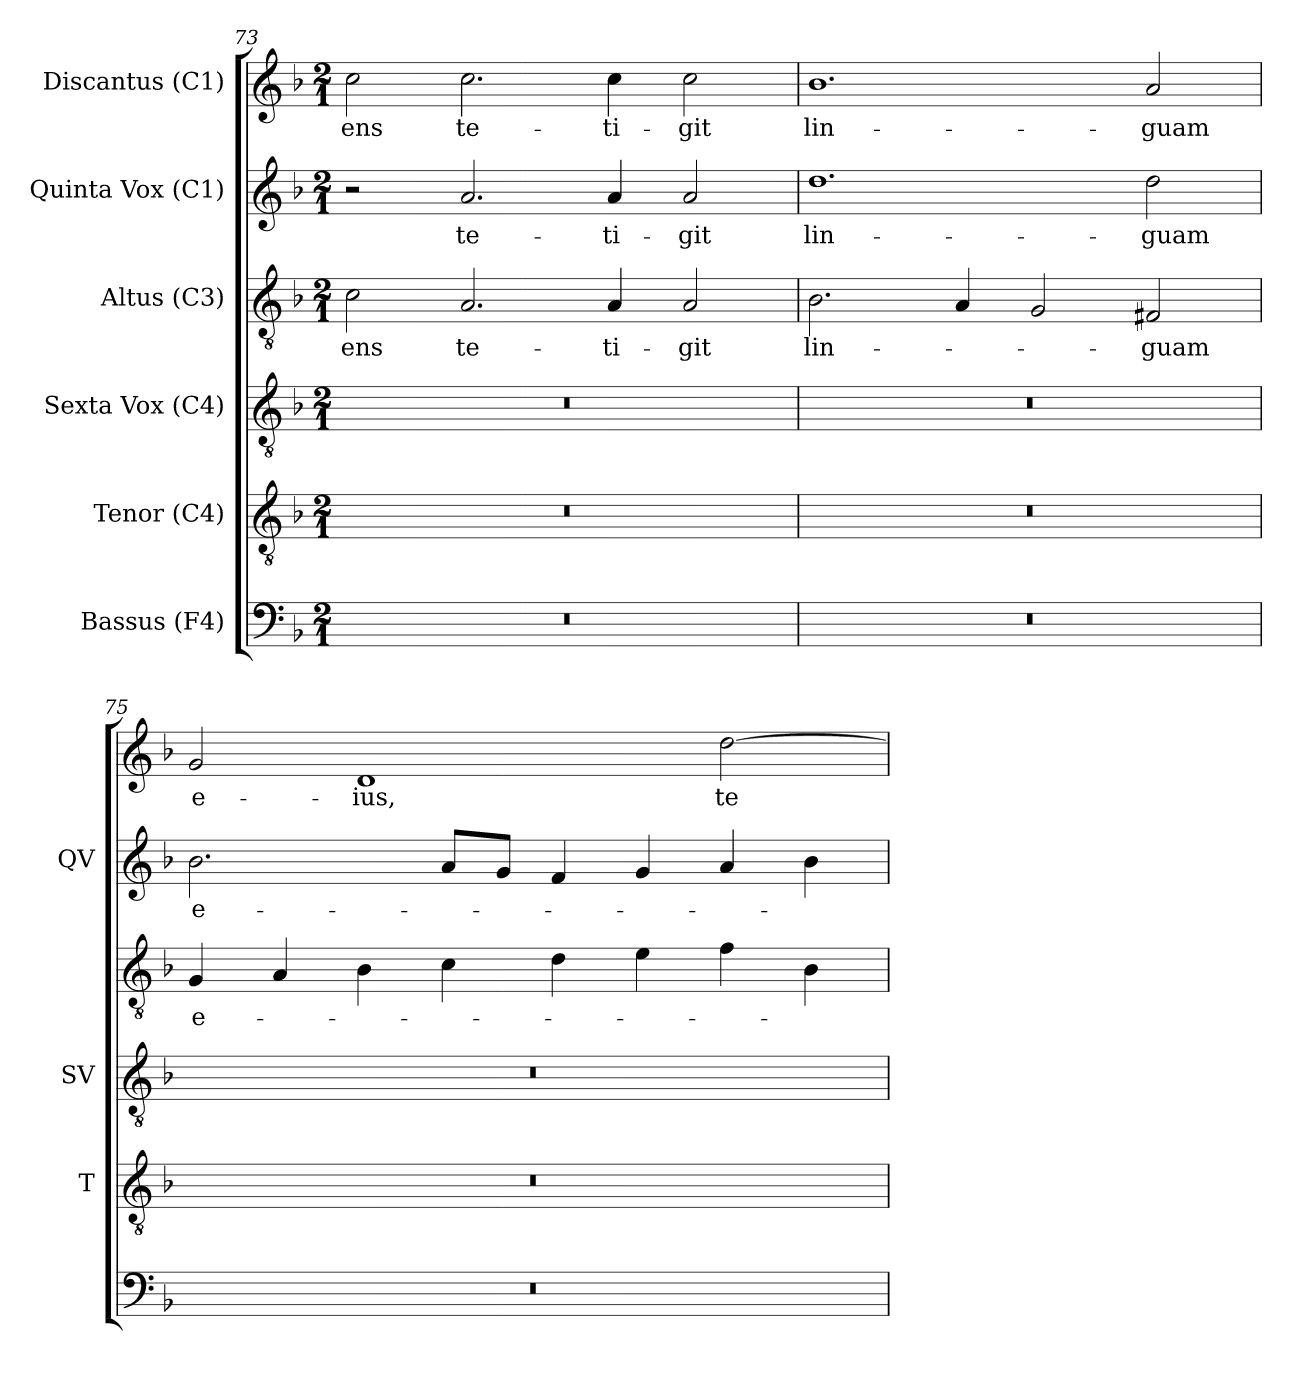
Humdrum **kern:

**kern	**kern	**kern	**kern	**text	**kern	**text	**kern	**text
*part6	*part5	*part4	*part3	*part3	*part2	*part2	*part1	*part1
*staff6	*staff5	*staff4	*staff3	*staff3	*staff2	*staff2	*staff1	*staff1
*I"Bassus (F4)	*I"Tenor (C4)	*I"Sexta Vox (C4)	*I"Altus (C3)	*	*I"Quinta Vox (C1)	*	*I"Discantus (C1)	*
*	*I'T	*I'SV	*	*	*I'QV	*	*	*
*clefF4	*clefGv2	*clefGv2	*clefGv2	*	*clefG2	*	*clefG2	*
*	*	*	*ITrd7c12	*	*	*	*	*
*k[b-]	*k[b-]	*k[b-]	*k[b-]	*	*k[b-]	*	*k[b-]	*
*F:	*F:	*F:	*F:	*	*F:	*	*F:	*
*M2/1	*M2/1	*M2/1	*M2/1	*	*M2/1	*	*M2/1	*
=73	=73	=73	=73	=73	=73	=73	=73	=73
!LO:N:vis=1	!LO:N:vis=1	!LO:N:vis=1	!	!	!	!	!	!
!	!	!	!	!LO:LY:b:color=#000000	!	!	!	!
!	!	!	!	!	!	!	!	!LO:LY:b:color=#000000
0r	0r	0r	2Ci\	-ens	2r	.	2cci\	-ens
!	!	!	!	!LO:LY:b:color=#000000	!	!	!	!
!	!	!	!	!	!	!LO:LY:b:color=#000000	!	!
!	!	!	!	!	!	!	!	!LO:LY:b:color=#000000
.	.	.	2.AAi/	te-	2.ai/	te-	2.cci\	te-
!	!	!	!	!LO:LY:b:color=#000000	!	!	!	!
!	!	!	!	!	!	!LO:LY:b:color=#000000	!	!
!	!	!	!	!	!	!	!	!LO:LY:b:color=#000000
.	.	.	4AAi/	-ti-	4ai/	-ti-	4cci\	-ti-
!	!	!	!	!LO:LY:b:color=#000000	!	!	!	!
!	!	!	!	!	!	!LO:LY:b:color=#000000	!	!
!	!	!	!	!	!	!	!	!LO:LY:b:color=#000000
.	.	.	2AAi/	-git	2ai/	-git	2cci\	-git
=74	=74	=74	=74	=74	=74	=74	=74	=74
!LO:N:vis=1	!LO:N:vis=1	!LO:N:vis=1	!	!	!	!	!	!
!	!	!	!	!LO:LY:b:color=#000000	!	!	!	!
!	!	!	!	!	!	!LO:LY:b:color=#000000	!	!
!	!	!	!	!	!	!	!	!LO:LY:b:color=#000000
0r	0r	0r	2.BB-i\	lin-	1.ddi	lin-	1.b-i	lin-
.	.	.	4AAi/	.	.	.	.	.
.	.	.	2GGi/	.	.	.	.	.
!	!	!	!	!LO:LY:b:color=#000000	!	!	!	!
!	!	!	!	!	!	!LO:LY:b:color=#000000	!	!
!	!	!	!	!	!	!	!	!LO:LY:b:color=#000000
.	.	.	2FF#Xi/	-guam	2ddi\	-guam	2ai/	-guam
=75	=75	=75	=75	=75	=75	=75	=75	=75
!LO:N:vis=1	!LO:N:vis=1	!LO:N:vis=1	!	!	!	!	!	!
!	!	!	!	!LO:LY:b:color=#000000	!	!	!	!
!	!	!	!	!	!	!LO:LY:b:color=#000000	!	!
!	!	!	!	!	!	!	!	!LO:LY:b:color=#000000
0r	0r	0r	4GGi/	e-	2.b-i\	e-	2gi/	e-
.	.	.	4AAi/	.	.	.	.	.
!	!	!	!	!	!	!	!	!LO:LY:b:color=#000000
.	.	.	4BB-i\	.	.	.	1di	-ius,
.	.	.	4Ci\	.	8ai/L	.	.	.
.	.	.	.	.	8gi/J	.	.	.
.	.	.	4Di\	.	4fi/	.	.	.
.	.	.	4Ei\	.	4gi/	.	.	.
!	!	!	!	!	!	!	!	!LO:LY:b:color=#000000
.	.	.	4Fi\	.	4ai/	.	[2ddi\	te-
.	.	.	4BB-i\	.	4b-i\	.	.	.
=	=	=	=	=	=	=	=	=
*-	*-	*-	*-	*-	*-	*-	*-	*-
